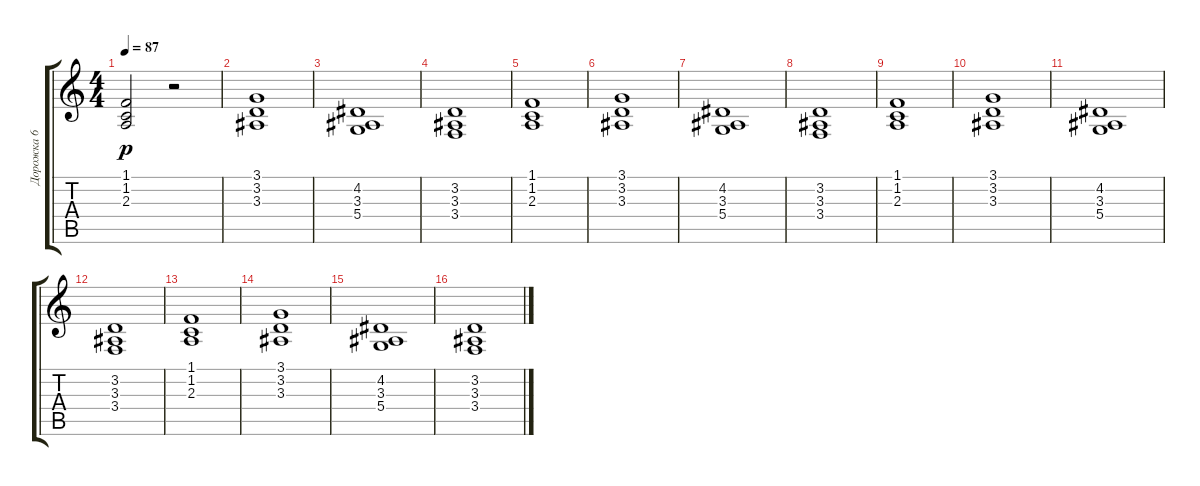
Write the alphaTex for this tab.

\track ("Дорожка 6" "Дорожка 6") {instrument pad2warm}
\staff {score tabs}
\tuning (E4 B3 G3 D3 A2 E2) {hide}
\ts (4 4)
\tempo 87
\clef g2
\ks c
(1.1 1.2 2.3).2{dy p} r.2 |
(3.1 3.2 3.3).1 |
(4.2 3.3 5.4).1 |
(3.2 3.3 3.4).1 |
(1.1 1.2 2.3).1 |
(3.1 3.2 3.3).1 |
(4.2 3.3 5.4).1 |
(3.2 3.3 3.4).1 |
(1.1 1.2 2.3).1 |
(3.1 3.2 3.3).1 |
(4.2 3.3 5.4).1 |
(3.2 3.3 3.4).1 |
(1.1 1.2 2.3).1 |
(3.1 3.2 3.3).1 |
(4.2 3.3 5.4).1 |
(3.2 3.3 3.4).1
